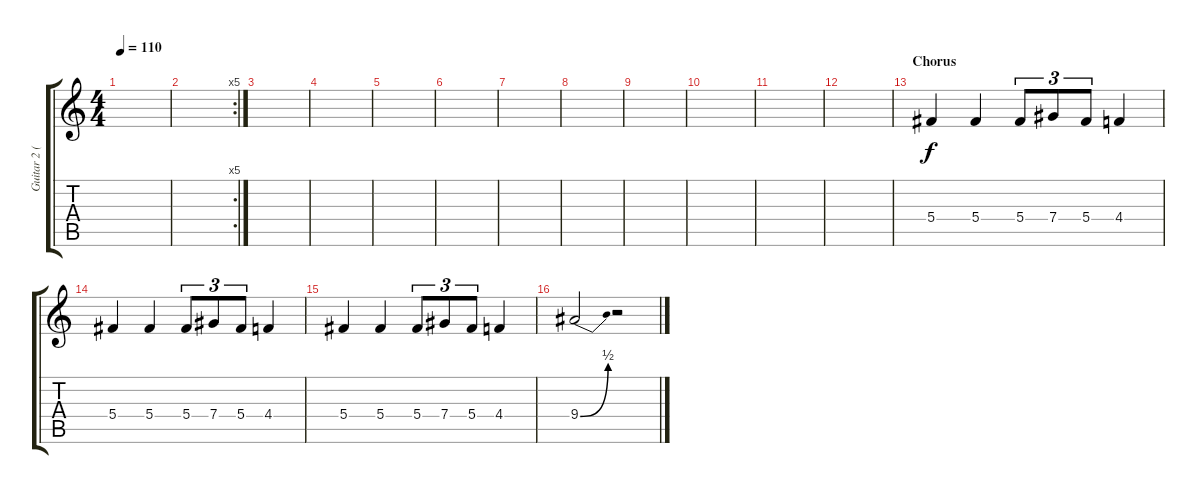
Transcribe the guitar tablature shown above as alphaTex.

\track ("Guitar 2 (distorted)" "Guitar 2 (") {instrument distortionguitar}
\staff {score tabs}
\tuning (Eb4 Bb3 Gb3 Db3 Ab2 Eb2) {hide}
\ts (4 4)
\tempo 110
\clef g2
\ks c
|
\rc 5
|
|
|
|
|
|
|
|
|
|
|
\section ("" "Chorus")
5.4.4 5.4.4 5.4.8{tu (3 2)} 7.4.8{tu (3 2)} 5.4.8{tu (3 2)} 4.4.4 |
5.4.4 5.4.4 5.4.8{tu (3 2)} 7.4.8{tu (3 2)} 5.4.8{tu (3 2)} 4.4.4 |
5.4.4 5.4.4 5.4.8{tu (3 2)} 7.4.8{tu (3 2)} 5.4.8{tu (3 2)} 4.4.4 |
9.4{be (bend 0 0 60 2)}.2 r.2
